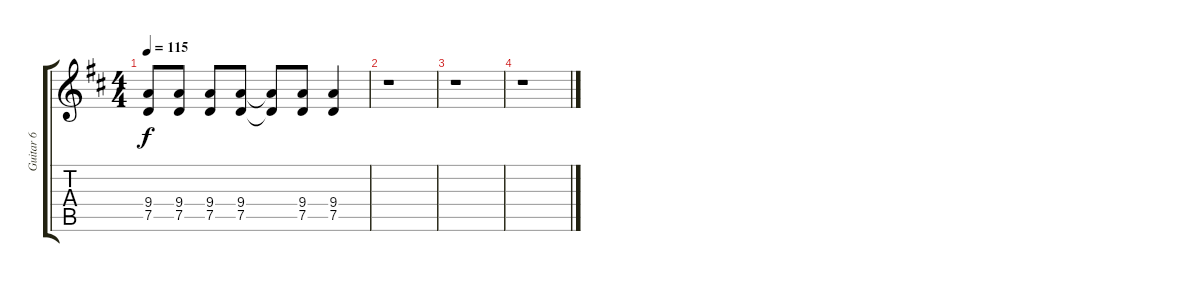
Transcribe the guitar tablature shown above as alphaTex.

\track ("Guitar 6" "Guitar 6") {instrument distortionguitar}
\staff {score tabs}
\tuning (D4 A3 F3 C3 G2 D2) {hide}
\ts (4 4)
\tempo 115
\clef g2
\ks d
(9.4 7.5).8{dy f} (9.4 7.5).8 (9.4 7.5).8 (9.4 7.5).8 (9.4{t} 7.5{t}).8 (9.4 7.5).8 (9.4 7.5).4 |
r.1 |
r.1 |
r.1
